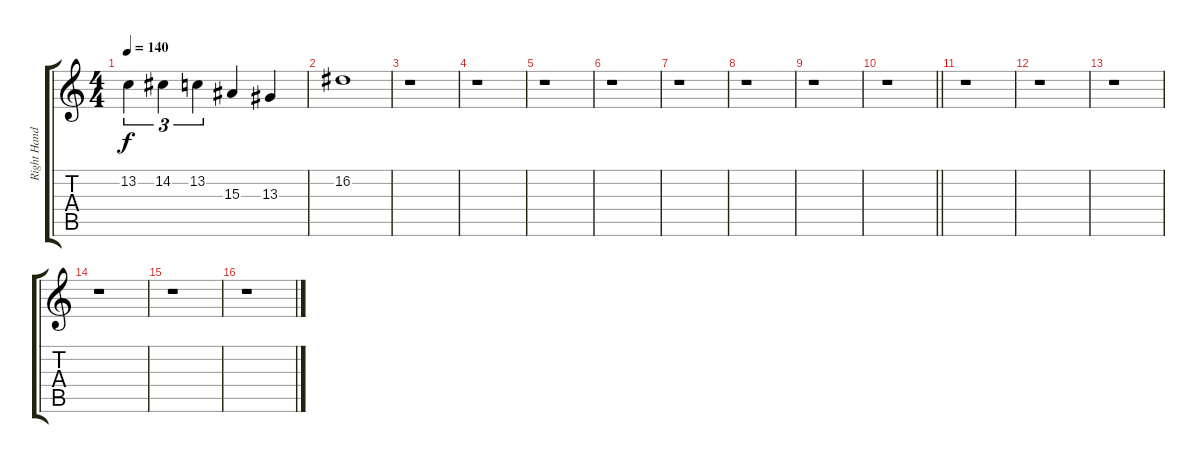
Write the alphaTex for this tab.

\track ("Right Hand" "Right Hand") {instrument brightacousticpiano}
\staff {score tabs}
\tuning (E4 B3 G3 D3 A2 E2) {hide}
\ts (4 4)
\tempo 140
\clef g2
\ks c
13.2.4{tu (3 2) dy f} 14.2.4{tu (3 2)} 13.2.4{tu (3 2)} 15.3.4 13.3.4 |
16.2.1 |
r.1 |
r.1 |
r.1 |
r.1 |
r.1 |
r.1 |
r.1 |
\barLineRight lightlight
r.1 |
r.1 |
r.1 |
r.1 |
r.1 |
r.1 |
r.1
